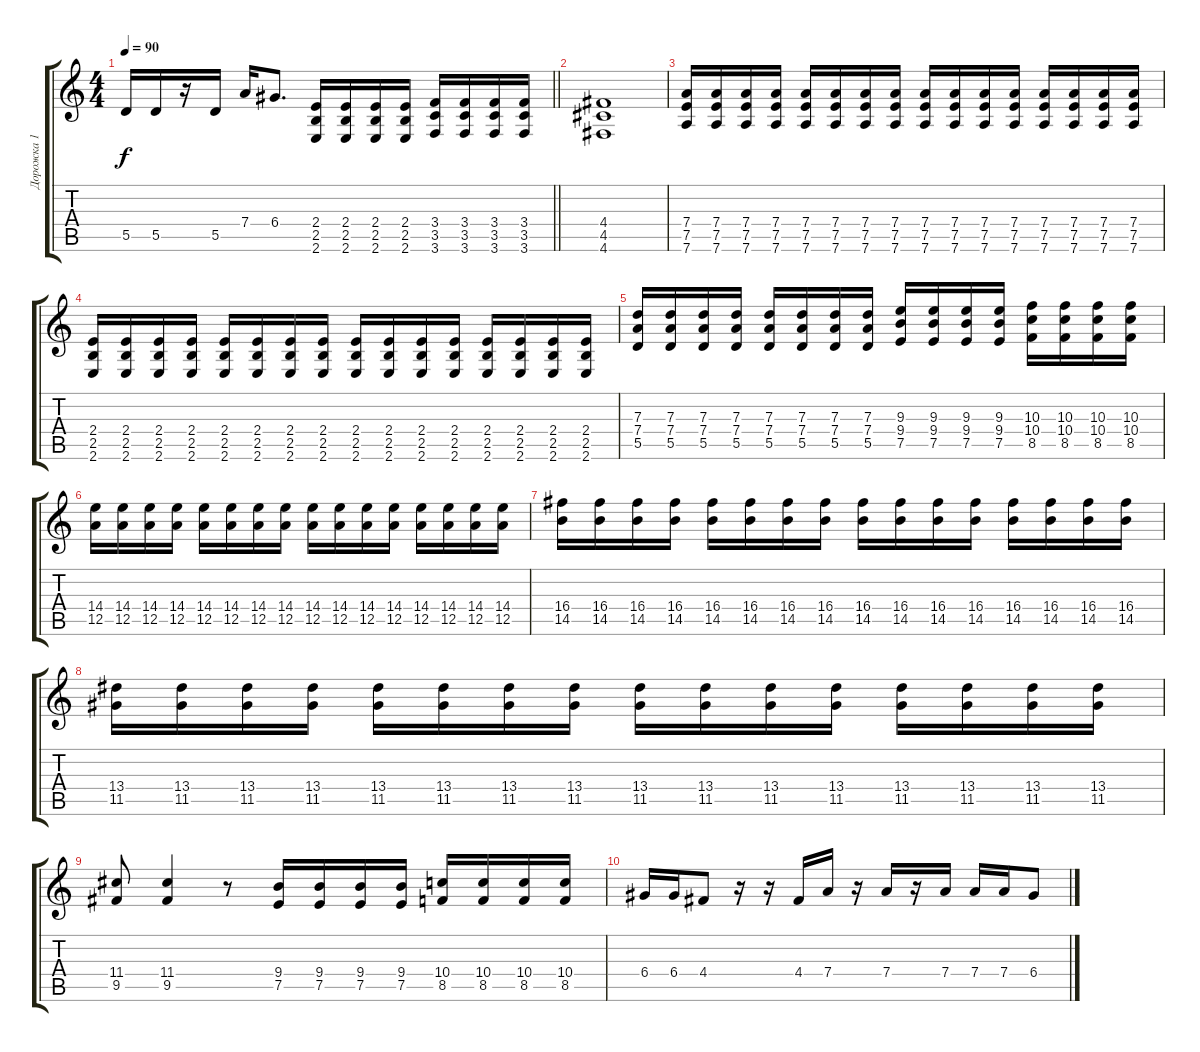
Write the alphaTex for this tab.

\track ("Дорожка 1" "Дорожка 1") {instrument distortionguitar}
\staff {score tabs}
\tuning (E4 B3 G3 D3 A2 D2) {hide}
\ts (4 4)
\tempo 90
\clef g2
\barLineRight lightlight
\ks c
5.5.16{dy f} 5.5.16 r.16 5.5.16 7.4.16 6.4.8{d} (2.4 2.5 2.6).16 (2.4 2.5 2.6).16 (2.4 2.5 2.6).16 (2.4 2.5 2.6).16 (3.4 3.5 3.6).16 (3.4 3.5 3.6).16 (3.4 3.5 3.6).16 (3.4 3.5 3.6).16 |
(4.4 4.5 4.6).1 |
(7.4 7.5 7.6).16 (7.4 7.5 7.6).16 (7.4 7.5 7.6).16 (7.4 7.5 7.6).16 (7.4 7.5 7.6).16 (7.4 7.5 7.6).16 (7.4 7.5 7.6).16 (7.4 7.5 7.6).16 (7.4 7.5 7.6).16 (7.4 7.5 7.6).16 (7.4 7.5 7.6).16 (7.4 7.5 7.6).16 (7.4 7.5 7.6).16 (7.4 7.5 7.6).16 (7.4 7.5 7.6).16 (7.4 7.5 7.6).16 |
(2.4 2.5 2.6).16 (2.4 2.5 2.6).16 (2.4 2.5 2.6).16 (2.4 2.5 2.6).16 (2.4 2.5 2.6).16 (2.4 2.5 2.6).16 (2.4 2.5 2.6).16 (2.4 2.5 2.6).16 (2.4 2.5 2.6).16 (2.4 2.5 2.6).16 (2.4 2.5 2.6).16 (2.4 2.5 2.6).16 (2.4 2.5 2.6).16 (2.4 2.5 2.6).16 (2.4 2.5 2.6).16 (2.4 2.5 2.6).16 |
(7.3 7.4 5.5).16 (7.3 7.4 5.5).16 (7.3 7.4 5.5).16 (7.3 7.4 5.5).16 (7.3 7.4 5.5).16 (7.3 7.4 5.5).16 (7.3 7.4 5.5).16 (7.3 7.4 5.5).16 (9.3 9.4 7.5).16 (9.3 9.4 7.5).16 (9.3 9.4 7.5).16 (9.3 9.4 7.5).16 (10.3 10.4 8.5).16 (10.3 10.4 8.5).16 (10.3 10.4 8.5).16 (10.3 10.4 8.5).16 |
(14.4 12.5).16 (14.4 12.5).16 (14.4 12.5).16 (14.4 12.5).16 (14.4 12.5).16 (14.4 12.5).16 (14.4 12.5).16 (14.4 12.5).16 (14.4 12.5).16 (14.4 12.5).16 (14.4 12.5).16 (14.4 12.5).16 (14.4 12.5).16 (14.4 12.5).16 (14.4 12.5).16 (14.4 12.5).16 |
(16.4 14.5).16 (16.4 14.5).16 (16.4 14.5).16 (16.4 14.5).16 (16.4 14.5).16 (16.4 14.5).16 (16.4 14.5).16 (16.4 14.5).16 (16.4 14.5).16 (16.4 14.5).16 (16.4 14.5).16 (16.4 14.5).16 (16.4 14.5).16 (16.4 14.5).16 (16.4 14.5).16 (16.4 14.5).16 |
(13.4 11.5).16 (13.4 11.5).16 (13.4 11.5).16 (13.4 11.5).16 (13.4 11.5).16 (13.4 11.5).16 (13.4 11.5).16 (13.4 11.5).16 (13.4 11.5).16 (13.4 11.5).16 (13.4 11.5).16 (13.4 11.5).16 (13.4 11.5).16 (13.4 11.5).16 (13.4 11.5).16 (13.4 11.5).16 |
(11.4 9.5).8 (11.4 9.5).4 r.8 (9.4 7.5).16 (9.4 7.5).16 (9.4 7.5).16 (9.4 7.5).16 (10.4 8.5).16 (10.4 8.5).16 (10.4 8.5).16 (10.4 8.5).16 |
6.4.16 6.4.16 4.4.8 r.16 r.16 4.4.16 7.4.16 r.16 7.4.16 r.16 7.4.16 7.4.16 7.4.16 6.4.8
